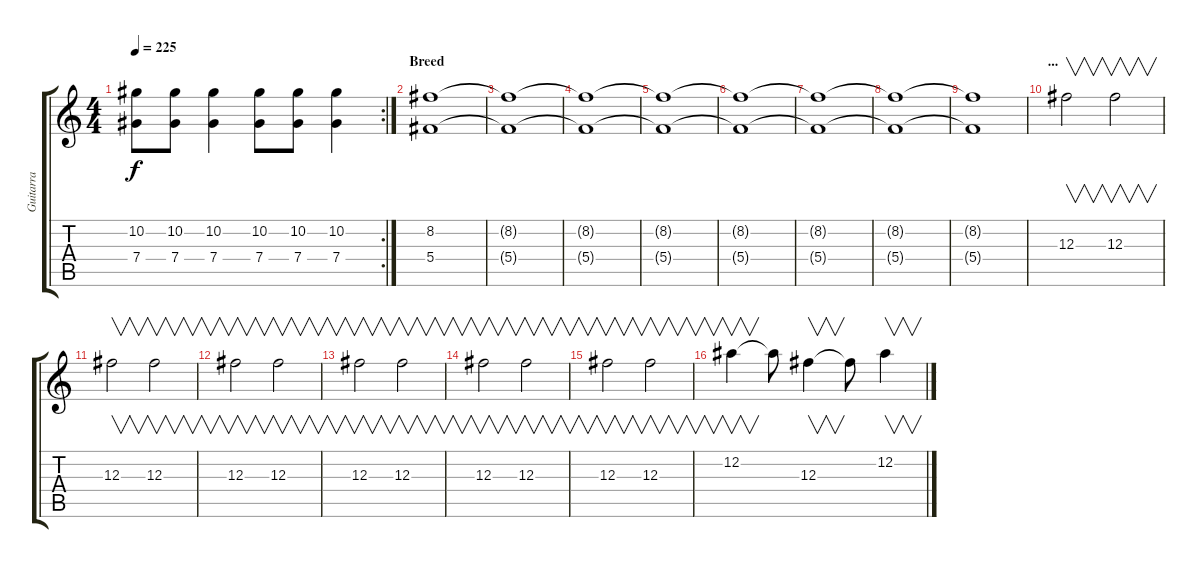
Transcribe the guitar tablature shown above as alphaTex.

\track ("Guitarra" "Guitarra") {instrument distortionguitar}
\staff {score tabs}
\tuning (Eb4 Bb3 Gb3 Db3 Ab2 Eb2) {hide}
\rc 2
\ts (4 4)
\tempo 225
\clef g2
\ks c
(10.2{t} 7.4{t}).8{dy f} (10.2 7.4).8 (10.2 7.4).4 (10.2 7.4).8 (10.2 7.4).8 (10.2 7.4).4 |
\section ("" "Breed")
(8.2 5.4).1 |
(8.2{t} 5.4{t}).1 |
(8.2{t} 5.4{t}).1 |
(8.2{t} 5.4{t}).1 |
(8.2{t} 5.4{t}).1 |
(8.2{t} 5.4{t}).1 |
(8.2{t} 5.4{t}).1 |
(8.2{t} 5.4{t}).1 |
\section ("" "...")
12.3.2{v} 12.3.2{v} |
12.3.2{v} 12.3.2{v} |
12.3.2{v} 12.3.2{v} |
12.3.2{v} 12.3.2{v} |
12.3.2{v} 12.3.2{v} |
12.3.2{v} 12.3.2{v} |
12.2.4{v} 12.2{t}.8 12.3.4{v} 12.3{t}.8 12.2.4{v}
